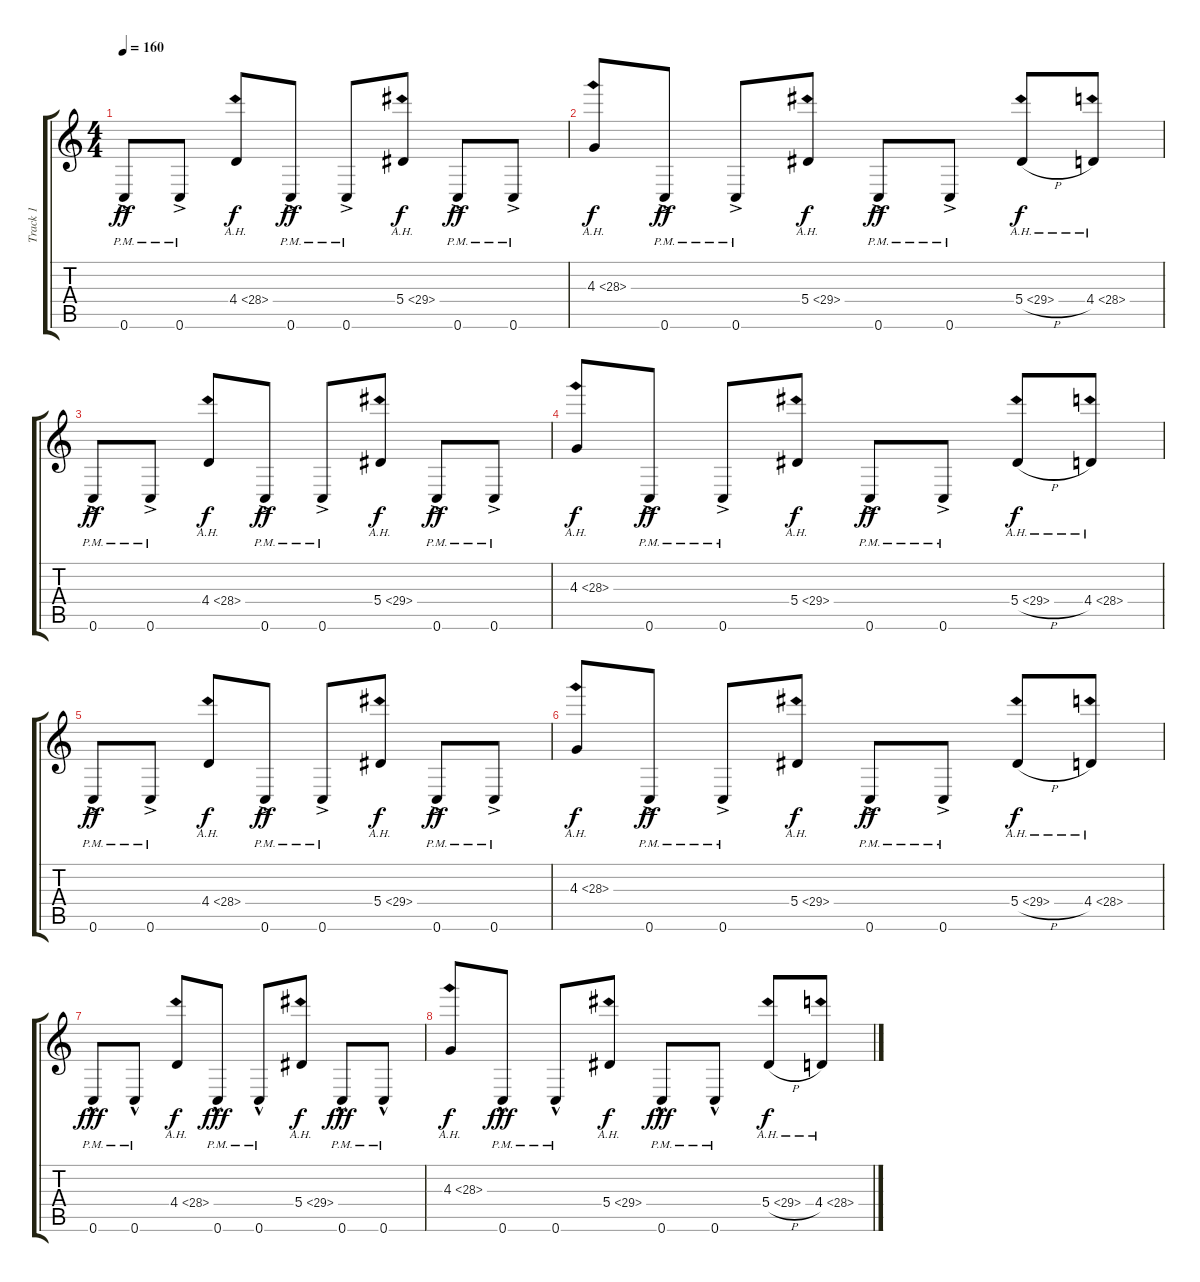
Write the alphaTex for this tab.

\track ("Track 1" "Track 1") {instrument distortionguitar}
\staff {score tabs}
\tuning (C4 G3 Eb3 Bb2 F2 C2) {hide}
\ts (4 4)
\tempo 160
\clef g2
\ks c
0.6{ac pm}.8{dy ff} 0.6{ac pm}.8 4.4{ah 24}.8{dy f} 0.6{ac pm}.8{dy ff} 0.6{ac pm}.8 5.4{ah 24}.8{dy f} 0.6{ac pm}.8{dy ff} 0.6{ac pm}.8 |
4.3{ah 24}.8{dy f} 0.6{ac pm}.8{dy ff} 0.6{ac pm}.8 5.4{ah 24}.8{dy f} 0.6{ac pm}.8{dy ff} 0.6{ac pm}.8 5.4{ah 24 h}.8{dy f} 4.4{ah 24}.8 |
0.6{ac pm}.8{dy ff} 0.6{ac pm}.8 4.4{ah 24}.8{dy f} 0.6{ac pm}.8{dy ff} 0.6{ac pm}.8 5.4{ah 24}.8{dy f} 0.6{ac pm}.8{dy ff} 0.6{ac pm}.8 |
4.3{ah 24}.8{dy f} 0.6{ac pm}.8{dy ff} 0.6{ac pm}.8 5.4{ah 24}.8{dy f} 0.6{ac pm}.8{dy ff} 0.6{ac pm}.8 5.4{ah 24 h}.8{dy f} 4.4{ah 24}.8 |
0.6{ac pm}.8{dy ff} 0.6{ac pm}.8 4.4{ah 24}.8{dy f} 0.6{ac pm}.8{dy ff} 0.6{ac pm}.8 5.4{ah 24}.8{dy f} 0.6{ac pm}.8{dy ff} 0.6{ac pm}.8 |
4.3{ah 24}.8{dy f} 0.6{ac pm}.8{dy ff} 0.6{ac pm}.8 5.4{ah 24}.8{dy f} 0.6{ac pm}.8{dy ff} 0.6{ac pm}.8 5.4{ah 24 h}.8{dy f} 4.4{ah 24}.8 |
0.6{hac pm}.8{dy fff} 0.6{hac pm}.8 4.4{ah 24}.8{dy f} 0.6{hac pm}.8{dy fff} 0.6{hac pm}.8 5.4{ah 24}.8{dy f} 0.6{hac pm}.8{dy fff} 0.6{hac pm}.8 |
4.3{ah 24}.8{dy f} 0.6{hac pm}.8{dy fff} 0.6{hac pm}.8 5.4{ah 24}.8{dy f} 0.6{hac pm}.8{dy fff} 0.6{hac pm}.8 5.4{ah 24 h}.8{dy f} 4.4{ah 24}.8
